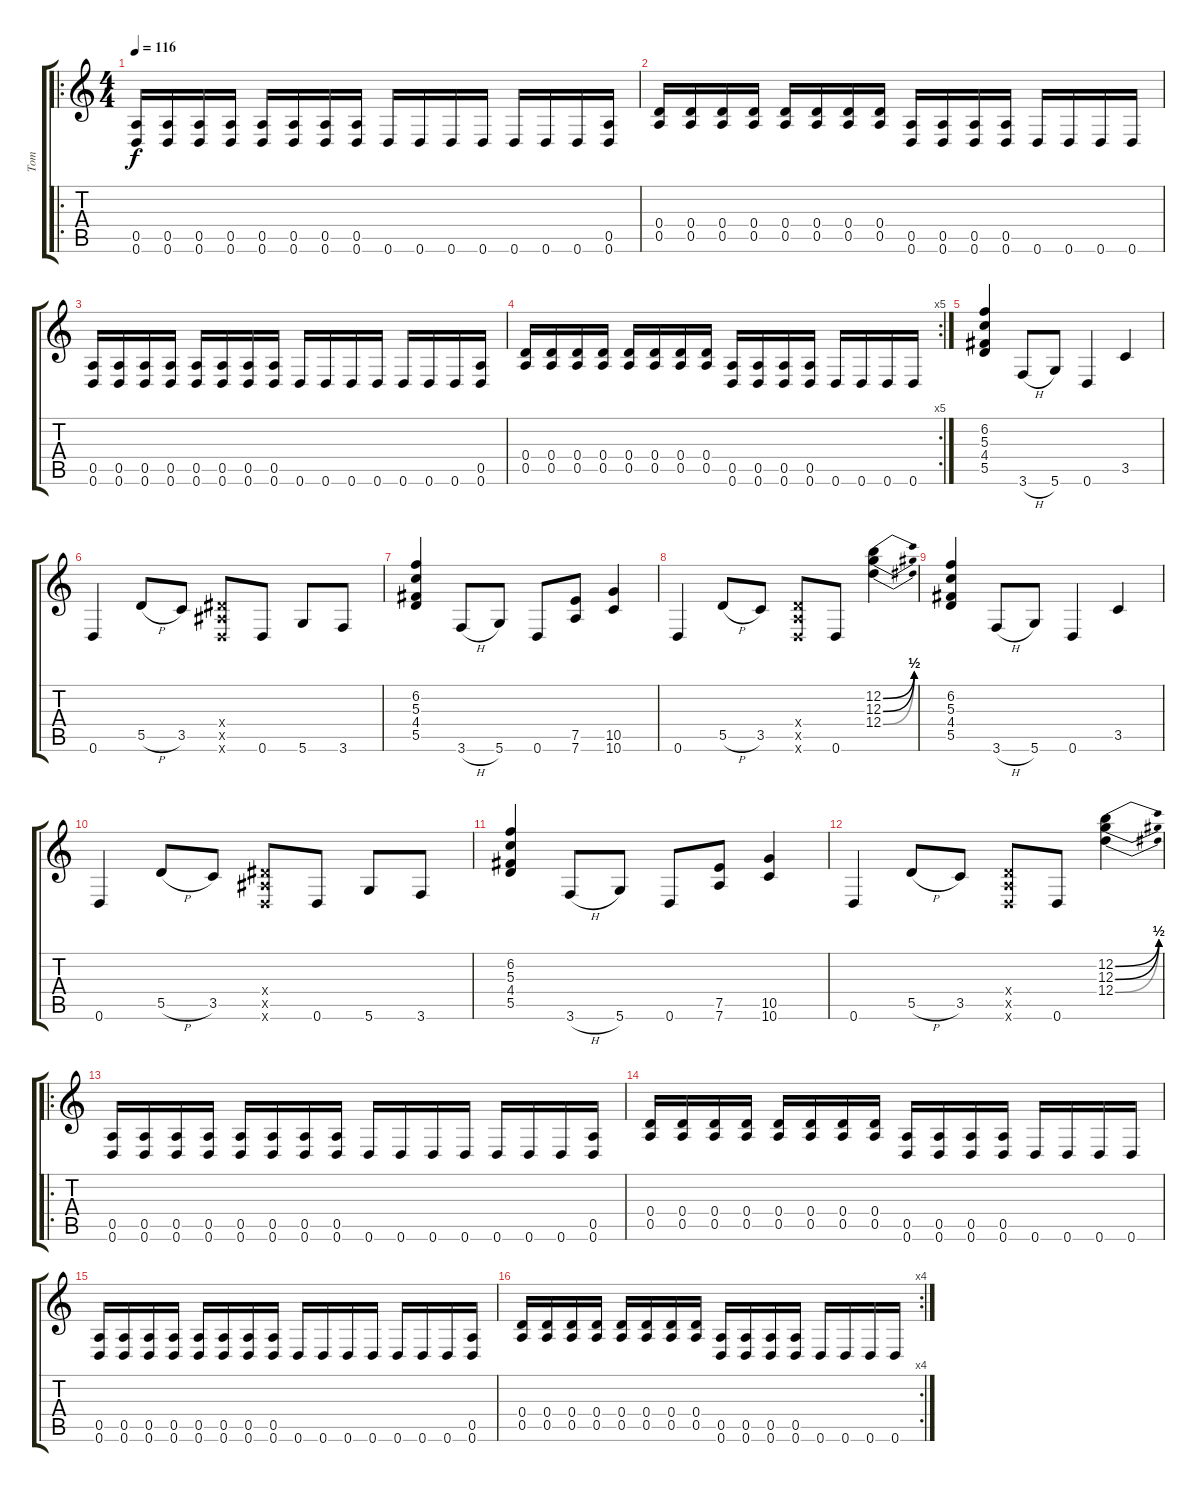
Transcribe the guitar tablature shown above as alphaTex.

\track ("Tom" "Tom") {instrument overdrivenguitar}
\staff {score tabs}
\tuning (E4 B3 G3 D3 A2 D2) {hide}
\ro
\ts (4 4)
\tempo 116
\clef g2
\ks c
(0.5 0.6).16{dy f} (0.5 0.6).16 (0.5 0.6).16 (0.5 0.6).16 (0.5 0.6).16 (0.5 0.6).16 (0.5 0.6).16 (0.5 0.6).16 0.6.16 0.6.16 0.6.16 0.6.16 0.6.16 0.6.16 0.6.16 (0.5 0.6).16 |
(0.4 0.5).16 (0.4 0.5).16 (0.4 0.5).16 (0.4 0.5).16 (0.4 0.5).16 (0.4 0.5).16 (0.4 0.5).16 (0.4 0.5).16 (0.5 0.6).16 (0.5 0.6).16 (0.5 0.6).16 (0.5 0.6).16 0.6.16 0.6.16 0.6.16 0.6.16 |
(0.5 0.6).16 (0.5 0.6).16 (0.5 0.6).16 (0.5 0.6).16 (0.5 0.6).16 (0.5 0.6).16 (0.5 0.6).16 (0.5 0.6).16 0.6.16 0.6.16 0.6.16 0.6.16 0.6.16 0.6.16 0.6.16 (0.5 0.6).16 |
\rc 5
(0.4 0.5).16 (0.4 0.5).16 (0.4 0.5).16 (0.4 0.5).16 (0.4 0.5).16 (0.4 0.5).16 (0.4 0.5).16 (0.4 0.5).16 (0.5 0.6).16 (0.5 0.6).16 (0.5 0.6).16 (0.5 0.6).16 0.6.16 0.6.16 0.6.16 0.6.16 |
(6.2 5.3 4.4 5.5).4 3.6{h}.8 5.6.8 0.6.4 3.5.4 |
0.6.4 5.5{h}.8 3.5.8 (1.4{x} 1.5{x} 0.6{x}).8 0.6.8 5.6.8 3.6.8 |
(6.2 5.3 4.4 5.5).4 3.6{h}.8 5.6.8 0.6.8 (7.5 7.6).8 (10.5 10.6).4 |
0.6.4 5.5{h}.8 3.5.8 (0.4{x} 0.5{x} 0.6{x}).8 0.6.8 (12.2{be (bend 0 0 60 2)} 12.3{be (bend 0 0 60 2)} 12.4{be (bend 0 0 60 2)}).4 |
(6.2 5.3 4.4 5.5).4 3.6{h}.8 5.6.8 0.6.4 3.5.4 |
0.6.4 5.5{h}.8 3.5.8 (1.4{x} 1.5{x} 0.6{x}).8 0.6.8 5.6.8 3.6.8 |
(6.2 5.3 4.4 5.5).4 3.6{h}.8 5.6.8 0.6.8 (7.5 7.6).8 (10.5 10.6).4 |
0.6.4 5.5{h}.8 3.5.8 (0.4{x} 0.5{x} 0.6{x}).8 0.6.8 (12.2{be (bend 0 0 60 2)} 12.3{be (bend 0 0 60 2)} 12.4{be (bend 0 0 60 2)}).4 |
\ro
(0.5 0.6).16 (0.5 0.6).16 (0.5 0.6).16 (0.5 0.6).16 (0.5 0.6).16 (0.5 0.6).16 (0.5 0.6).16 (0.5 0.6).16 0.6.16 0.6.16 0.6.16 0.6.16 0.6.16 0.6.16 0.6.16 (0.5 0.6).16 |
(0.4 0.5).16 (0.4 0.5).16 (0.4 0.5).16 (0.4 0.5).16 (0.4 0.5).16 (0.4 0.5).16 (0.4 0.5).16 (0.4 0.5).16 (0.5 0.6).16 (0.5 0.6).16 (0.5 0.6).16 (0.5 0.6).16 0.6.16 0.6.16 0.6.16 0.6.16 |
(0.5 0.6).16 (0.5 0.6).16 (0.5 0.6).16 (0.5 0.6).16 (0.5 0.6).16 (0.5 0.6).16 (0.5 0.6).16 (0.5 0.6).16 0.6.16 0.6.16 0.6.16 0.6.16 0.6.16 0.6.16 0.6.16 (0.5 0.6).16 |
\rc 4
(0.4 0.5).16 (0.4 0.5).16 (0.4 0.5).16 (0.4 0.5).16 (0.4 0.5).16 (0.4 0.5).16 (0.4 0.5).16 (0.4 0.5).16 (0.5 0.6).16 (0.5 0.6).16 (0.5 0.6).16 (0.5 0.6).16 0.6.16 0.6.16 0.6.16 0.6.16
